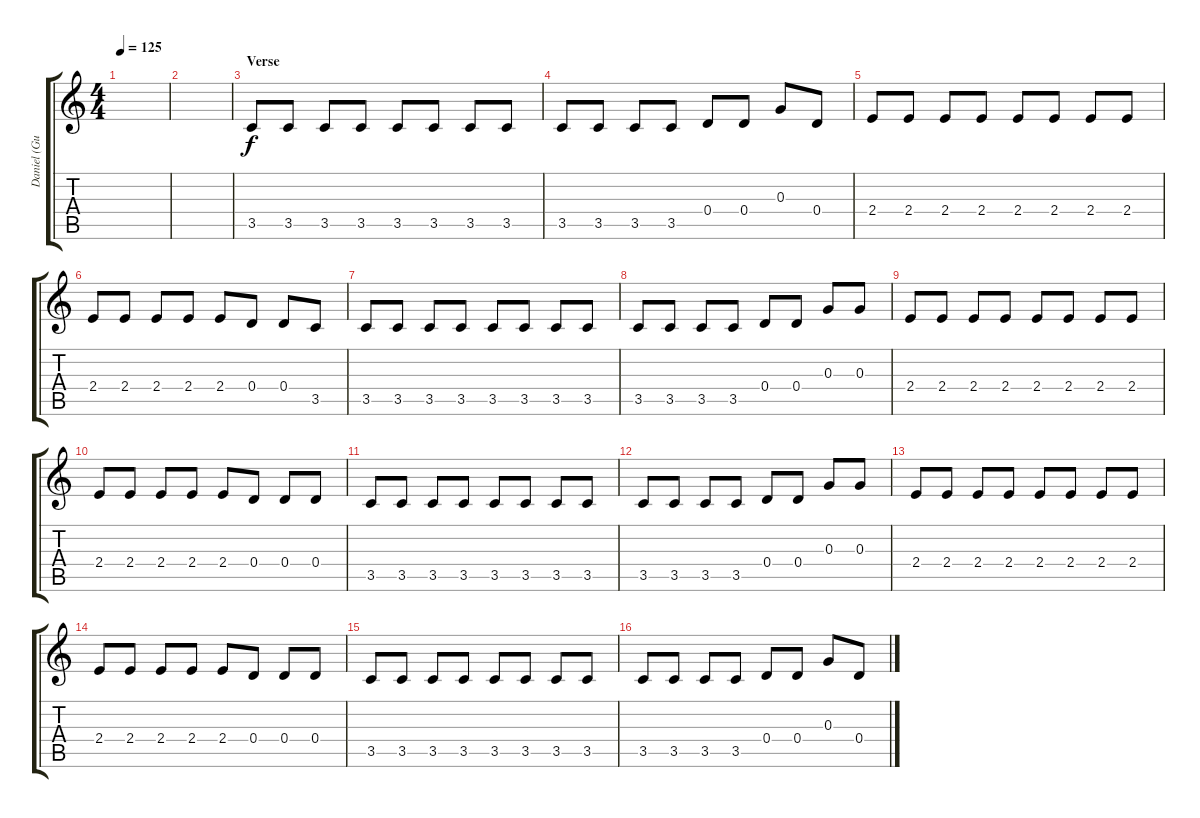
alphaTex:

\track ("Daniel (Guitar)" "Daniel (Gu") {instrument overdrivenguitar}
\staff {score tabs}
\tuning (E4 B3 G3 D3 A2 E2) {hide}
\ts (4 4)
\tempo 125
\clef g2
\ks c
|
|
\section ("" "Verse")
3.5.8 3.5.8 3.5.8 3.5.8 3.5.8 3.5.8 3.5.8 3.5.8 |
3.5.8 3.5.8 3.5.8 3.5.8 0.4.8 0.4.8 0.3.8 0.4.8 |
2.4.8 2.4.8 2.4.8 2.4.8 2.4.8 2.4.8 2.4.8 2.4.8 |
2.4.8 2.4.8 2.4.8 2.4.8 2.4.8 0.4.8 0.4.8 3.5.8 |
3.5.8 3.5.8 3.5.8 3.5.8 3.5.8 3.5.8 3.5.8 3.5.8 |
3.5.8 3.5.8 3.5.8 3.5.8 0.4.8 0.4.8 0.3.8 0.3.8 |
2.4.8 2.4.8 2.4.8 2.4.8 2.4.8 2.4.8 2.4.8 2.4.8 |
2.4.8 2.4.8 2.4.8 2.4.8 2.4.8 0.4.8 0.4.8 0.4.8 |
3.5.8 3.5.8 3.5.8 3.5.8 3.5.8 3.5.8 3.5.8 3.5.8 |
3.5.8 3.5.8 3.5.8 3.5.8 0.4.8 0.4.8 0.3.8 0.3.8 |
2.4.8 2.4.8 2.4.8 2.4.8 2.4.8 2.4.8 2.4.8 2.4.8 |
2.4.8 2.4.8 2.4.8 2.4.8 2.4.8 0.4.8 0.4.8 0.4.8 |
3.5.8 3.5.8 3.5.8 3.5.8 3.5.8 3.5.8 3.5.8 3.5.8 |
3.5.8 3.5.8 3.5.8 3.5.8 0.4.8 0.4.8 0.3.8 0.4.8
